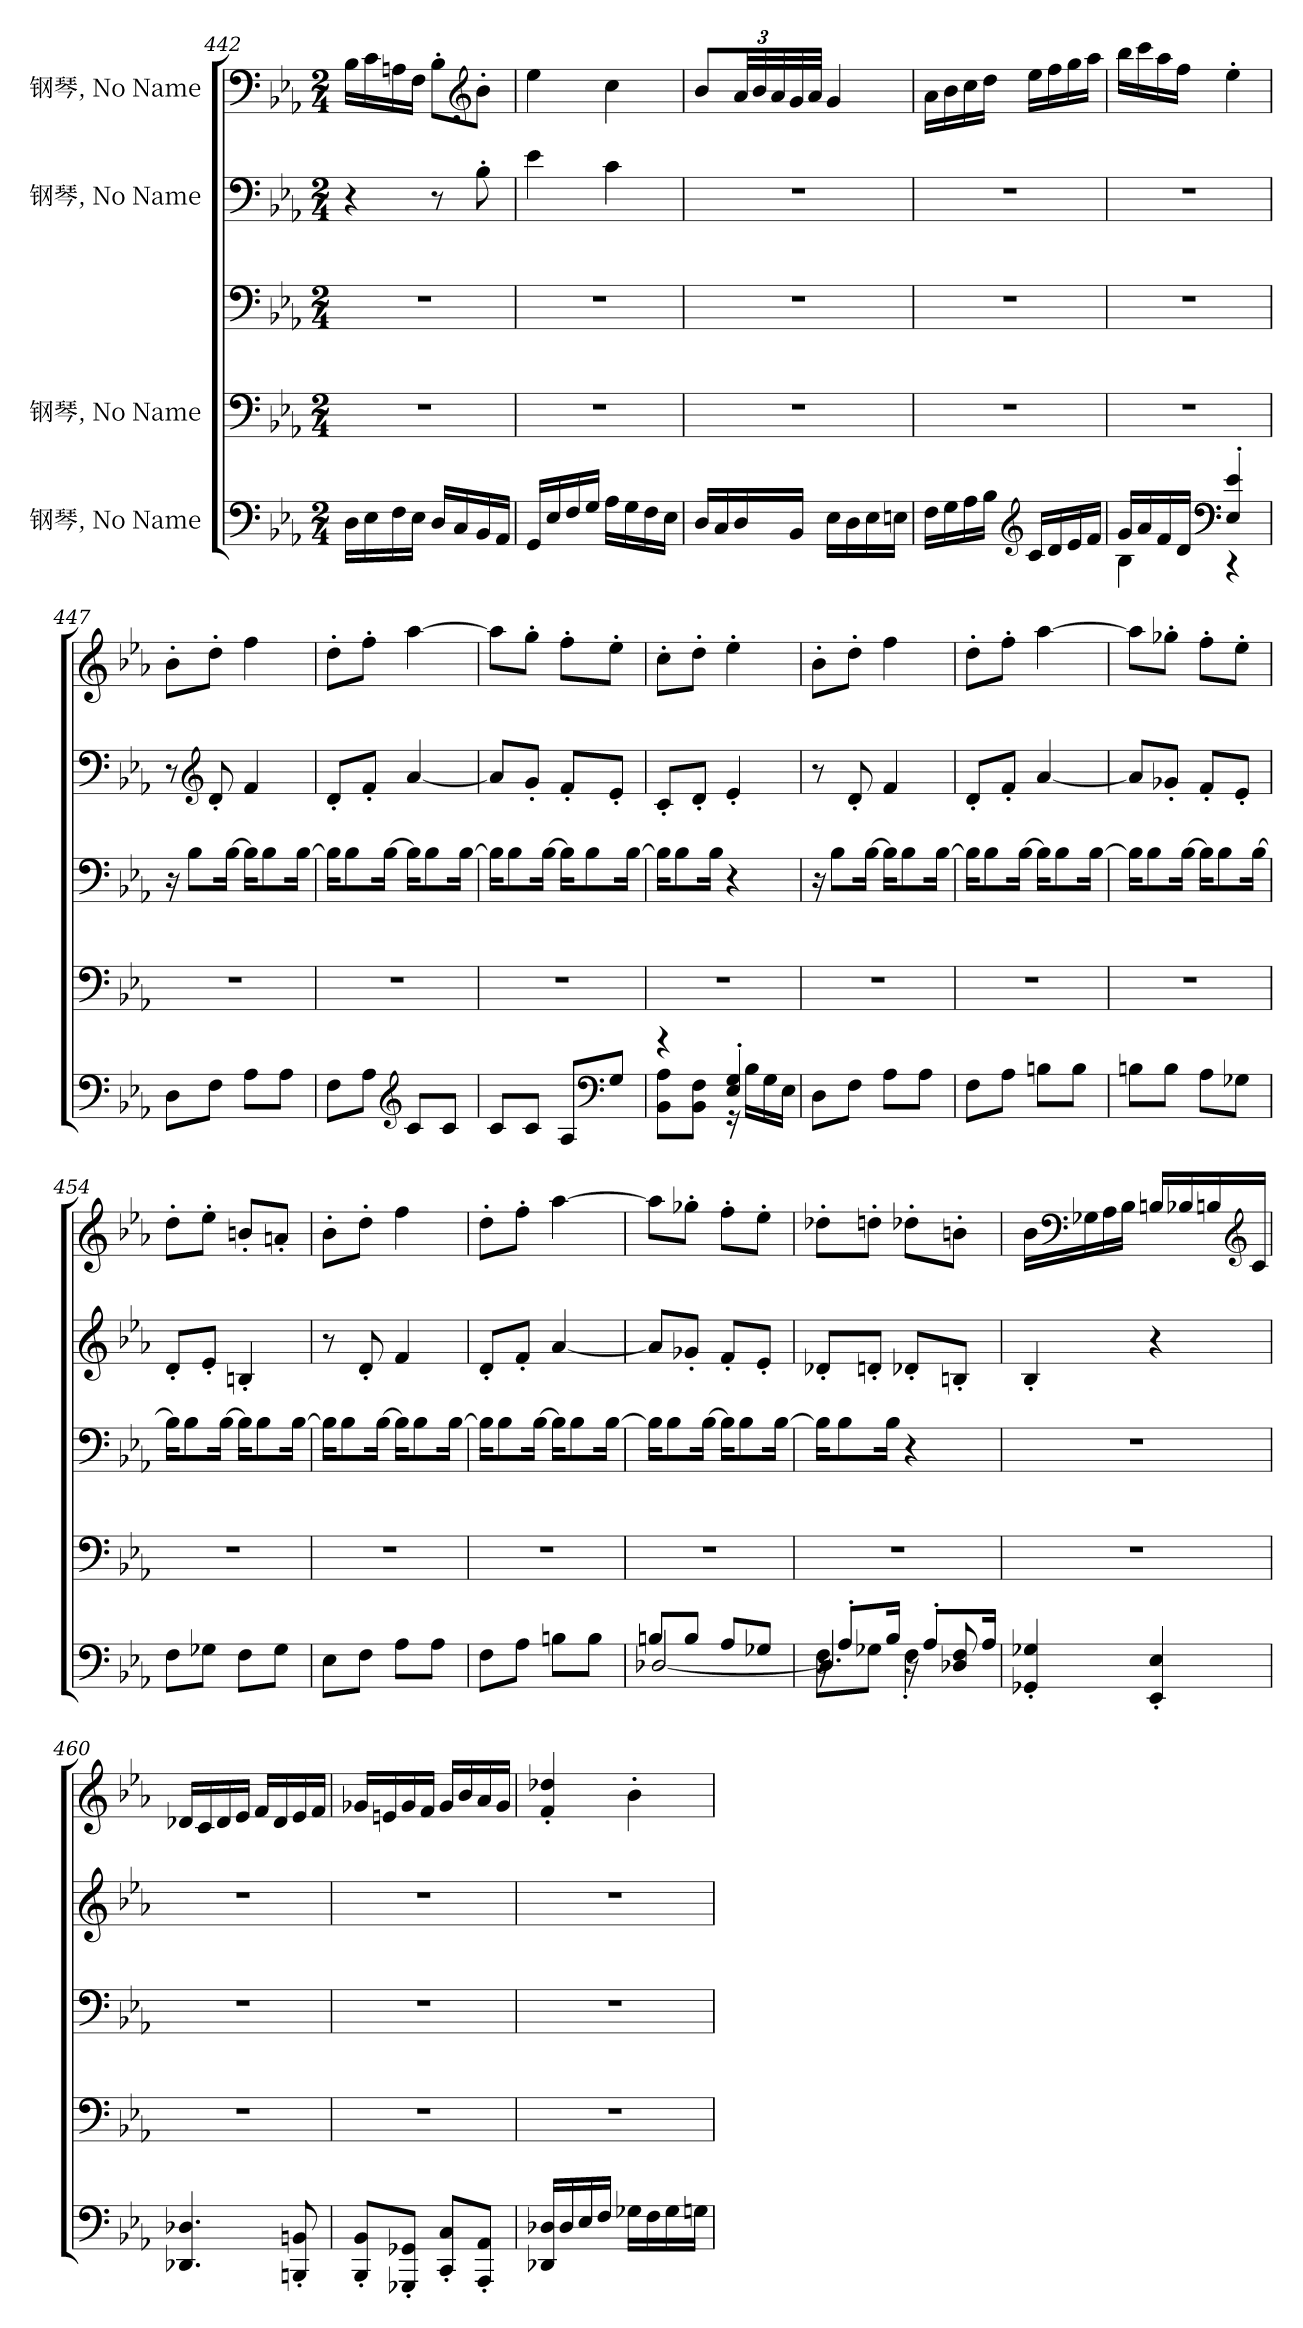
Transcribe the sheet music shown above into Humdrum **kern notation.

**kern	**kern	**kern	**kern	**kern
*part4	*part3	*part3	*part2	*part1
*staff5	*staff4	*staff3	*staff2	*staff1
*I"钢琴, No Name	*I"钢琴, No Name	*	*I"钢琴, No Name	*I"钢琴, No Name
*clefF4	*clefF4	*clefF4	*clefF4	*clefF4
*k[b-e-a-]	*k[b-e-a-]	*k[b-e-a-]	*k[b-e-a-]	*k[b-e-a-]
*M2/4	*M2/4	*M2/4	*M2/4	*M2/4
=442	=442	=442	=442	=442
16D\LL	2r	2r	4r	16B-\LL
16E-\	.	.	.	16c\
16F\	.	.	.	16An\
16E-\JJ	.	.	.	16F\JJ
16D/LL	.	.	8r	8B-'\L
16C/	.	.	.	.
*	*	*	*	*clefG2
16BB-/	.	.	8B-'\	8b-'\J
16AA-/JJ	.	.	.	.
=443	=443	=443	=443	=443
*	*	*	*	*MM140
16GG/LL	2r	2r	4e-\	4ee-\
16E-/	.	.	.	.
16F/	.	.	.	.
16G/JJ	.	.	.	.
16A-\LL	.	.	4c\	4cc\
16G\	.	.	.	.
16F\	.	.	.	.
16E-\JJ	.	.	.	.
!!LO:PB:g=z
=444	=444	=444	=444	=444
16D/LL	2r	2r	2r	8b-/L
16C/	.	.	.	.
*	*	*	*	*Xbrackettup
16D/	.	.	.	48a-/LL
.	.	.	.	48b-/
.	.	.	.	48a-/
16BB-/JJ	.	.	.	32g/
.	.	.	.	32a-/JJJ
16E-\LL	.	.	.	4g/
16D\	.	.	.	.
16E-\	.	.	.	.
16En\JJ	.	.	.	.
=445	=445	=445	=445	=445
*	*	*	*	*MM140
16F\LL	2r	2r	2r	16a-\LL
16G\	.	.	.	16b-\
16A-\	.	.	.	16cc\
16B-\JJ	.	.	.	16dd\JJ
*clefG2	*	*	*	*
16c/LL	.	.	.	16ee-\LL
16d/	.	.	.	16ff\
16e-/	.	.	.	16gg\
16f/JJ	.	.	.	16aa-\JJ
=446	=446	=446	=446	=446
*^	*	*	*	*
16g/LL	4B-\	2r	2r	2r	16bb-\LL
16a-/	.	.	.	.	16ccc\
16f/	.	.	.	.	16aa-\
16d/JJ	.	.	.	.	16ff\JJ
*clefF4	*	*	*	*	*
*	*	*	*	*	*MM136
4E-/' 4e-/'	4r	.	.	.	4ee-'\
*v	*v	*	*	*	*
=447	=447	=447	=447	=447
*	*	*	*	*MM140
8D\L	2r	16r	8r	8b-'\L
.	.	8B-\L	.	.
*	*	*	*clefG2	*
8F\J	.	.	8d'/	8dd'\J
.	.	[16B-\Jk	.	.
8A-\L	.	16B-\KL]	4f/	4ff\
.	.	8B-\	.	.
8A-\J	.	.	.	.
.	.	[16B-\Jk	.	.
!!LO:LB:g=z
=448	=448	=448	=448	=448
8F\L	2r	16B-\KL]	8d'/L	8dd'\L
.	.	8B-\	.	.
8A-\J	.	.	8f'/J	8ff'\J
.	.	[16B-\Jk	.	.
*clefG2	*	*	*	*
*	*	*	*	*MM140
8c/L	.	16B-\KL]	[4a-/	[4aa-\
.	.	8B-\	.	.
8c/J	.	.	.	.
.	.	[16B-\Jk	.	.
=449	=449	=449	=449	=449
8c/L	2r	16B-\KL]	8a-/L]	8aa-\L]
.	.	8B-\	.	.
8c/J	.	.	8g'/J	8gg'\J
.	.	[16B-\Jk	.	.
8A-/L	.	16B-\KL]	8f'/L	8ff'\L
.	.	8B-\	.	.
*clefF4	*	*	*	*
8G/J	.	.	8e-'/J	8ee-'\J
.	.	[16B-\Jk	.	.
=450	=450	=450	=450	=450
*^	*	*	*	*
4r	8BB-\ 8A-\L	2r	16B-\KL]	8c'/L	8cc'\L
.	.	.	8B-\	.	.
.	8BB-\ 8F\J	.	.	8d'/J	8dd'\J
.	.	.	16B-\Jk	.	.
4E-/' 4G/'	16r	.	4r	4e-'/	4ee-'\
.	16B-\LL	.	.	.	.
.	16G\	.	.	.	.
.	16E-\JJ	.	.	.	.
*v	*v	*	*	*	*
=451	=451	=451	=451	=451
*	*	*	*	*MM140
8D\L	2r	16r	8r	8b-'\L
.	.	8B-\L	.	.
8F\J	.	.	8d'/	8dd'\J
.	.	[16B-\Jk	.	.
8A-\L	.	16B-\KL]	4f/	4ff\
.	.	8B-\	.	.
8A-\J	.	.	.	.
.	.	[16B-\Jk	.	.
=452	=452	=452	=452	=452
8F\L	2r	16B-\KL]	8d'/L	8dd'\L
.	.	8B-\	.	.
8A-\J	.	.	8f'/J	8ff'\J
.	.	[16B-\Jk	.	.
*	*	*	*	*MM140
8Bn\L	.	16B-\KL]	[4a-/	[4aa-\
.	.	8B-\	.	.
8B\J	.	.	.	.
.	.	[16B-\Jk	.	.
!!LO:PB:g=z
=453	=453	=453	=453	=453
8Bn\L	2r	16B-\KL]	8a-/L]	8aa-\L]
.	.	8B-\	.	.
8B\J	.	.	8g-X'/J	8gg-X'\J
.	.	[16B-\Jk	.	.
8A-\L	.	16B-\KL]	8f'/L	8ff'\L
.	.	8B-\	.	.
8G-X\J	.	.	8e-'/J	8ee-'\J
.	.	[16B-\Jk	.	.
=454	=454	=454	=454	=454
8F\L	2r	16B-\KL]	8d'/L	8dd'\L
.	.	8B-\	.	.
8G-X\J	.	.	8e-'/J	8ee-'\J
.	.	[16B-\Jk	.	.
8F\L	.	16B-\KL]	4Bn'/	8bn'/L
.	.	8B-\	.	.
8G-\J	.	.	.	8an'/J
.	.	[16B-\Jk	.	.
=455	=455	=455	=455	=455
*	*	*	*	*MM140
8E-\L	2r	16B-\KL]	8r	8b-'\L
.	.	8B-\	.	.
8F\J	.	.	8d'/	8dd'\J
.	.	[16B-\Jk	.	.
8A-\L	.	16B-\KL]	4f/	4ff\
.	.	8B-\	.	.
8A-\J	.	.	.	.
.	.	[16B-\Jk	.	.
=456	=456	=456	=456	=456
8F\L	2r	16B-\KL]	8d'/L	8dd'\L
.	.	8B-\	.	.
8A-\J	.	.	8f'/J	8ff'\J
.	.	[16B-\Jk	.	.
*	*	*	*	*MM140
8Bn\L	.	16B-\KL]	[4a-/	[4aa-\
.	.	8B-\	.	.
8B\J	.	.	.	.
.	.	[16B-\Jk	.	.
=457	=457	=457	=457	=457
*^	*	*	*	*
8Bn/L	[2D-X/	2r	16B-\KL]	8a-/L]	8aa-\L]
.	.	.	8B-\	.	.
8B/J	.	.	.	8g-X'/J	8gg-X'\J
.	.	.	[16B-\Jk	.	.
8A-/L	.	.	16B-\KL]	8f'/L	8ff'\L
.	.	.	8B-\	.	.
8G-X/J	.	.	.	8e-'/J	8ee-'\J
.	.	.	[16B-\Jk	.	.
!!LO:LB:g=z
=458	=458	=458	=458	=458	=458
*	*^	*	*	*	*
16r	8F\L	4.D-/]	2r	16B-\KL]	8d-X'/L	8dd-X'\L
8A-'/L	.	.	.	8B-\	.	.
.	8G-X\J	.	.	.	8dn'/J	8ddn'\J
16B-/Jk	.	.	.	16B-\Jk	.	.
16r	4F'\	.	.	4r	8d-X'/L	8dd-X'\L
8A-'/L	.	.	.	.	.	.
.	.	8D-X/ 8F/	.	.	8Bn'/J	8bn'\J
16A-/Jk	.	.	.	.	.	.
*v	*v	*v	*	*	*	*
=459	=459	=459	=459	=459
*	*	*	*	*MM140
4GG-X/' 4G-X/'	2r	2r	4B-'/	16b-\LL
*	*	*	*	*clefF4
.	.	.	.	16G-X\
.	.	.	.	16A-\
.	.	.	.	16B-\JJ
4EE-/' 4E-/'	.	.	4r	16Bn/LL
.	.	.	.	16B-X/
.	.	.	.	16Bn/
*	*	*	*	*clefG2
*	*	*	*	*MM134
.	.	.	.	16c/JJ
=460	=460	=460	=460	=460
*	*	*	*	*MM140
4.DD-X/ 4.D-X/	2r	2r	2r	16d-X/LL
.	.	.	.	16c/
.	.	.	.	16d-/
.	.	.	.	16e-/JJ
.	.	.	.	16f/LL
.	.	.	.	16d-/
8BBBn/' 8BBn/'	.	.	.	16e-/
.	.	.	.	16f/JJ
!!LO:PB:g=z
=461	=461	=461	=461	=461
8BBB-/' 8BB-/'L	2r	2r	2r	16g-X/LL
.	.	.	.	16en/
8GGG-X/' 8GG-X/'J	.	.	.	16g-/
.	.	.	.	16f/JJ
8CC/' 8C/'L	.	.	.	16g-/LL
.	.	.	.	16b-/
8AAA-/' 8AA-/'J	.	.	.	16a-/
*	*	*	*	*MM136
.	.	.	.	16g-/JJ
=462	=462	=462	=462	=462
*	*	*	*	*MM140
16DD-X/ 16D-X/LL	2r	2r	2r	4f/' 4dd-X/'
16D-/	.	.	.	.
16E-/	.	.	.	.
16F/JJ	.	.	.	.
16G-X\LL	.	.	.	4b-'\
16F\	.	.	.	.
16G-\	.	.	.	.
16Gn\JJ	.	.	.	.
=	=	=	=	=
*-	*-	*-	*-	*-
